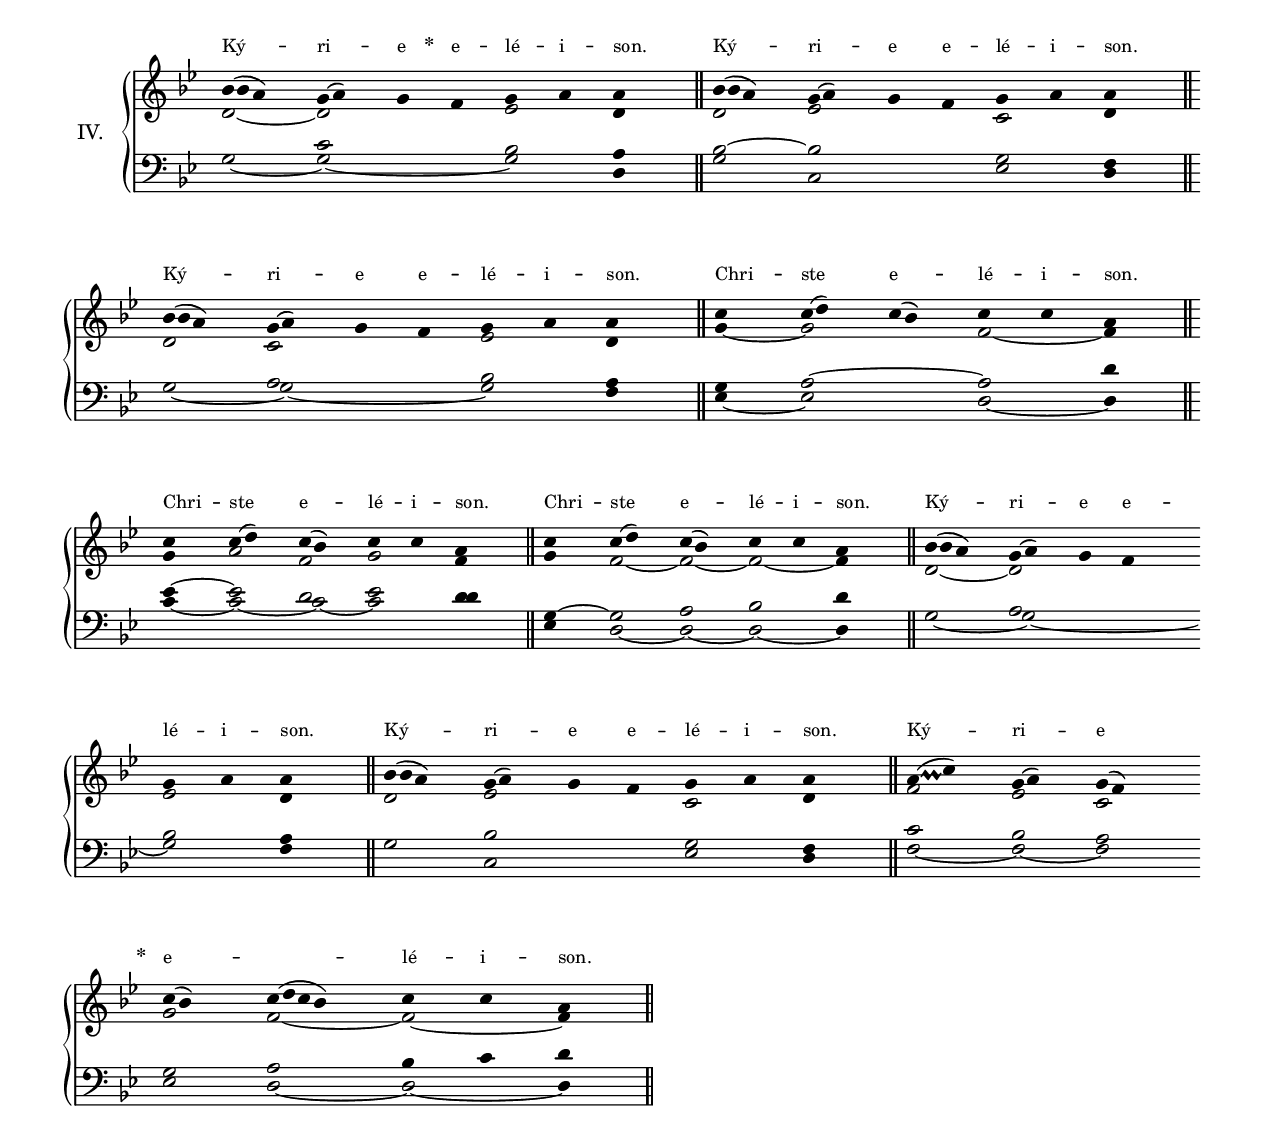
\version "2.18"
\include "gregorian.ly"
\include "noh2.ily"

%Page reference: page v.96
%(volume.page)

%Proofed 3/14

global = {
 \key a \locrian
 \cadenzaOn 
 \override Glissando #'thickness = #2.0
}

chantText = \lyricmode {
Ký -- ri -- e 
\set stanza = " * " e -- lé -- i -- son. 
Ký -- ri -- e e -- lé -- i -- son. 
Ký -- ri -- e e -- lé -- i -- son. 
Chri -- ste e -- lé -- i -- son. 
Chri -- ste e -- lé -- i -- son. 
Chri -- ste e -- lé -- i -- son. 
Ký -- ri -- e e -- lé -- i -- son. 
Ký -- ri -- e e -- lé -- i -- son. 
Ký -- ri -- e 
\set stanza = " * " e -- _ lé -- i -- son. }

chantMusic = {
\tieDown   bes'4 ( bes'4 a'4) g'4 ( a'4) g'4  f'4 g'4 a'4 a'4 \finalis
 bes'4 ( bes'4 a'4) g'4 ( a'4) g'4 f'4 g'4 a'4 a'4 \finalis
 \forceBreak
 bes'4 ( bes'4 a'4) g'4 ( a'4) g'4 f'4 g'4 a'4 a'4 \finalis
 c''4 c''4 ( d''4) c''4 ( bes'4) c''4 c''4 a'4 \finalis
 \forceBreak
 c''4 c''4 ( d''4) c''4 ( bes'4) c''4 c''4 a'4 \finalis
 c''4 c''4 ( d''4) c''4 ( bes'4) c''4 c''4 a'4 \finalis
 bes'4 ( bes'4 a'4) g'4 ( a'4) g'4 f'4 \forceBreak
 g'4 a'4 a'4 \finalis
 bes'4 ( bes'4 a'4) g'4 ( a'4) g'4 f'4 g'4 a'4 a'4 \finalis
 a'4 ( \quil bes' c''4) g'4 ( a'4) g'4 ( f'4) \forceBreak
  c''4 ( bes'4) c''4 ( d''4 c''4 bes'4) c''4 c''4 a'4 \finalis

}

altoMusic = {
d'2*3/2 ~ d'2*4/2 ees'2 d'4 \finalis
d'2*3/2 ees'2*4/2 c'2 d'4 \finalis
d'2*3/2 c'2*4/2 ees'2 d'4 \finalis
g'4 ~ g'2*4/2 f'2 ~ f'4 \finalis
g'4 a'2 f'2 g'2 f'4 \finalis
g'4 f'2 ~ f'2 ~ f'2 ~ f'4 \finalis
d'2*3/2 ~ d'2*4/2 ees'2 d'4 \finalis
d'2*3/2 ees'2*4/2 c'2 d'4 \finalis
f'2*3/2 ees'2 c'2 g'2 f'2*4/2 ~ f'2 ~ f'4 \finalis
}

tenorMusic = {
r2*3/2 c'2*4/2 bes2 a4 \finalis
bes2*3/2 ~ bes2*4/2 g2 f4 \finalis
r2*3/2 a2*4/2 bes2 a4 \finalis
g4 a2*4/2 ~ a2 d'4 \finalis
ees'4 ~ ees'2 d'2 ees'2 \shiftRight d'4 \finalis
g4 ~ g2 a2 bes2 d'4 \finalis
r2*3/2 a2*4/2 bes2 a4 \finalis
g2*3/2 bes2*4/2 g2 f4 \finalis
c'2*3/2 bes2 a2 g2 a2*4/2 bes4 c'4 d'4 \finalis
}

bassMusic = {
g2*3/2 ~ g2*4/2 ~ g2 d4 \finalis
g2*3/2 c2*4/2 ees2 d4 \finalis
g2*3/2 ~ g2*4/2 ~ g2 f4 \finalis
ees4 ~ ees2*4/2 d2 ~ d4 \finalis
c'4 ~ c'2 ~ c'2 ~ c'2 d'4 \finalis
ees4 d2 ~ d2 ~ d2 ~ d4 \finalis
g2*3/2 ~ g2*4/2 ~ g2 f4 \finalis
r2*3/2 c2*4/2 ees2 d4 \finalis
f2*3/2 ~ f2 ~ f2 ees2 d2*4/2 ~ d2 ~ d4 \finalis
}

voiceLines = {
\voiceLineStyle


}

\score{
  <<
    \new Lyrics
    \new GrandStaff <<
      \set GrandStaff.autoBeaming = ##f
      \set GrandStaff.instrumentName = \markup \center-column {
        "IV."
      }
      \new Staff = up <<
        \new Voice = "chant" {
          \voiceOne \global \chantMusic
        }
        \new Voice {
          \voiceTwo \global \altoMusic
        }
      >>

      \new Staff = down <<
        \clef bass
        \new Voice {
          \voiceOne \global \tenorMusic
        }
        \new Voice {
          \voiceTwo \global \bassMusic
        }
	\new Voice {
        \voiceThree \global \voiceLines
        }
      >>
    >>
    \context Lyrics {
      \lyricsto chant {
      \chantText
    }
    }
  >>
  \layout{
  }
  
}
